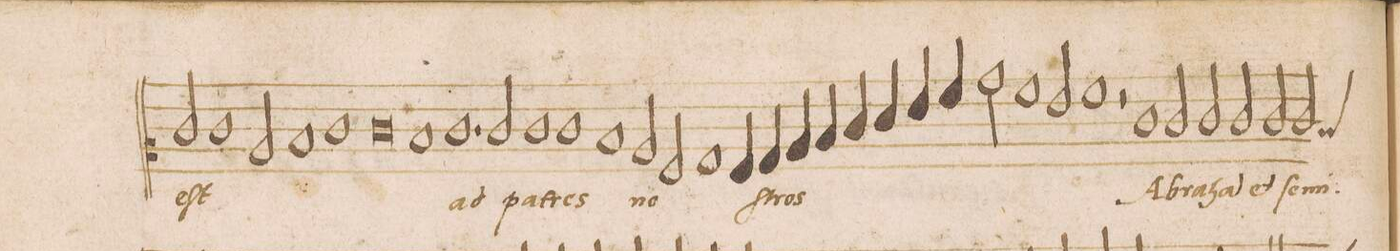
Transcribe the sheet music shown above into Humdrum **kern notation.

**kern	**text
*I"DISCANTVS	*
*clefC2	*
*k[]	*
*met(C|)	*
*M2/1	*
2e/	eſt
1e	.
2c/	.
=79	=79
1d	.
1e	.
=80	=80
0e	.
=81	=81
1d	.
1.e	ad
=82	=82
2e/	pa-
1e	-tres
=83	=83
1e	.
1d	.
=84	=84
2c/	no-
2A/	.
1B	.
=85	=85
4A/	.
4B/	-ſtros
4c/	.
4d/	.
4e/	.
4f/	.
4g/	.
4a/	.
=86	=86
2b\	.
1a	.
2g/	.
=87	=87
1a	.
2r	.
1e	A-
=88	=88
2e/	-bra-
2e/	-ha(m)
2e/	et
=89	=89
2e/	ſe-
*custos:d	*
2e/	-mi-
*-	*-
